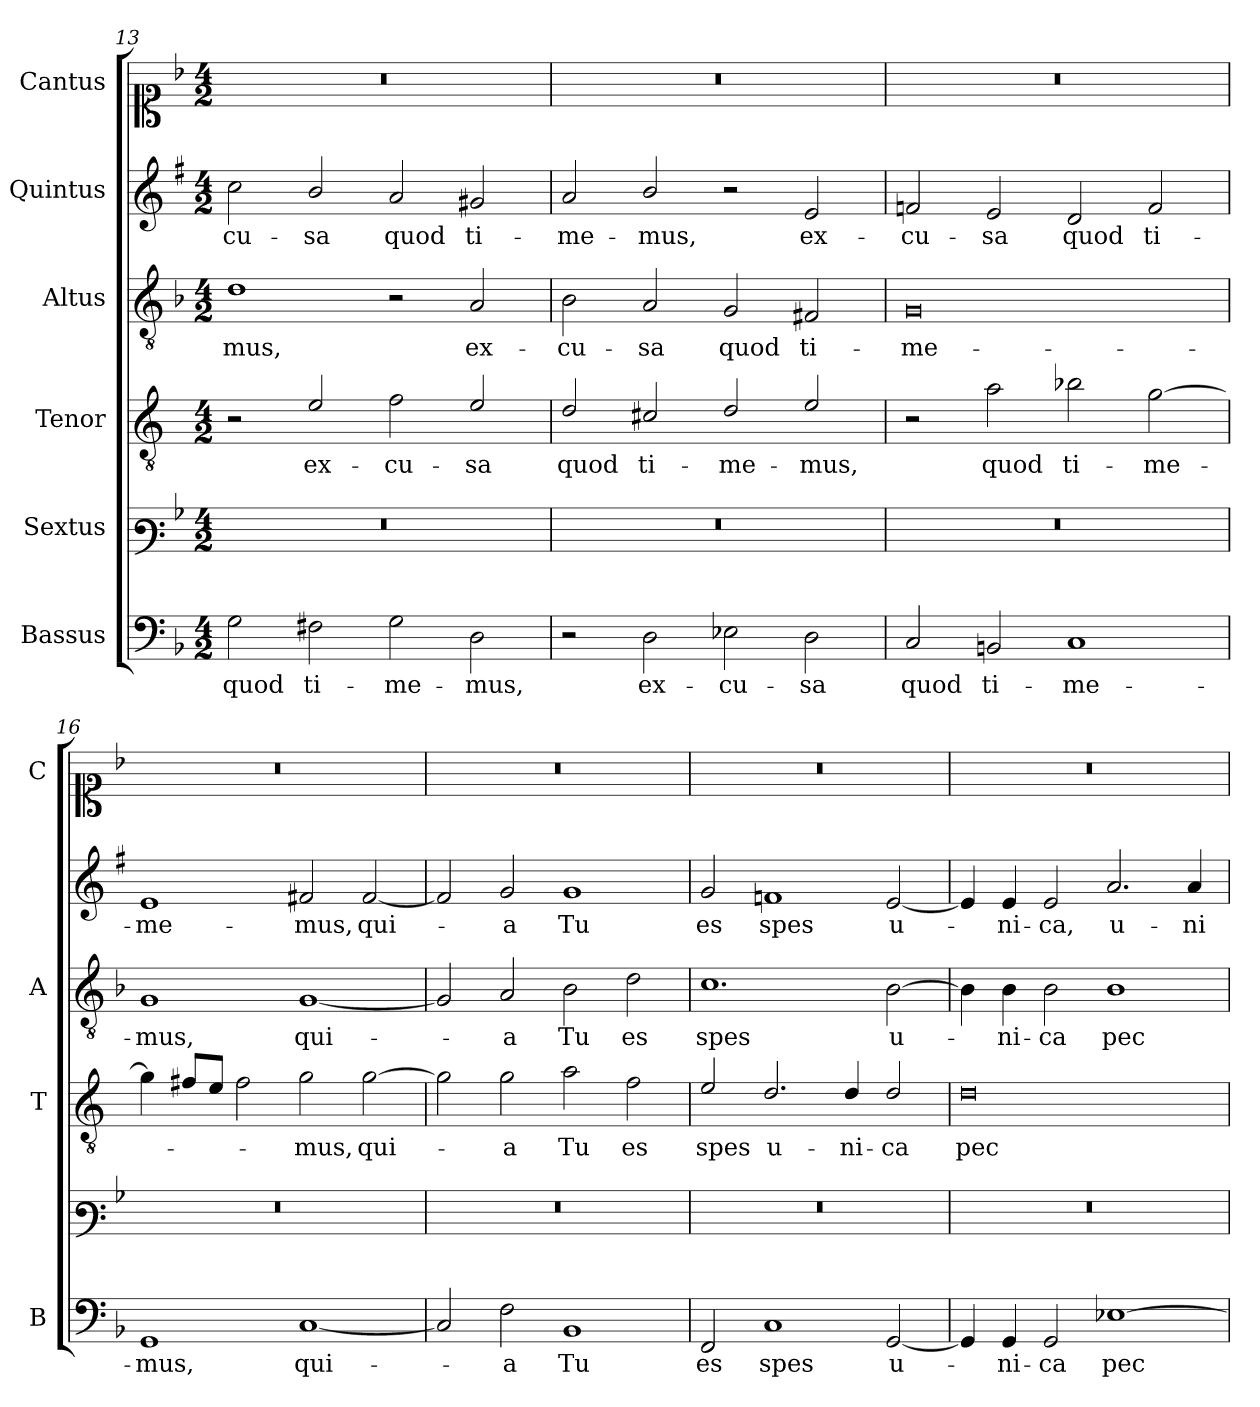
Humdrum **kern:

**kern	**text	**kern	**kern	**text	**kern	**text	**kern	**text	**kern
*part6	*part6	*part5	*part4	*part4	*part3	*part3	*part2	*part2	*part1
*staff6	*staff6	*staff5	*staff4	*staff4	*staff3	*staff3	*staff2	*staff2	*staff1
*I"Bassus	*	*I"Sextus	*I"Tenor	*	*I"Altus	*	*I"Quintus	*	*I"Cantus
*I'B	*	*	*I'T	*	*I'A	*	*	*	*I'C
*clefF4	*	*clefF3	*clefGv2	*	*clefGv2	*	*clefG2	*	*clefC1
*	*	*	*ITrd4c7	*	*	*	*ITrd1c2	*	*
*k[b-]	*	*k[b-]	*k[b-]	*	*k[b-]	*	*k[b-]	*	*k[b-]
*F:	*	*F:	*F:	*	*F:	*	*F:	*	*F:
*M4/2	*	*M4/2	*M4/2	*	*M4/2	*	*M4/2	*	*M4/2
=13	=13	=13	=13	=13	=13	=13	=13	=13	=13
!	!LO:LY:b	!	!	!	!	!LO:LY:b	!	!LO:LY:b	!
2G\	quod	0r	2r	.	1d	-mus,	2b-\	-cu-	0r
!	!LO:LY:b	!	!	!LO:LY:b	!	!	!	!LO:LY:b	!
2F#X\	ti-	.	2A/	ex-	.	.	2a/	-sa	.
!	!LO:LY:b	!	!	!LO:LY:b	!	!	!	!LO:LY:b	!
2G\	-me-	.	2B-\	-cu-	2r	.	2g/	quod	.
!	!LO:LY:b	!	!	!LO:LY:b	!	!LO:LY:b	!	!LO:LY:b	!
2D\	-mus,	.	2A/	-sa	2A/	ex-	2f#X/	ti-	.
=14	=14	=14	=14	=14	=14	=14	=14	=14	=14
!	!	!	!	!LO:LY:b	!	!LO:LY:b	!	!LO:LY:b	!
2r	.	0r	2G/	quod	2B-\	-cu-	2g/	-me-	0r
!	!LO:LY:b	!	!	!LO:LY:b	!	!LO:LY:b	!	!LO:LY:b	!
2D\	ex-	.	2F#X/	ti-	2A/	-sa	2a/	-mus,	.
!	!LO:LY:b	!	!	!LO:LY:b	!	!LO:LY:b	!	!	!
2E-X\	-cu-	.	2G/	-me-	2G/	quod	2r	.	.
!	!LO:LY:b	!	!	!LO:LY:b	!	!LO:LY:b	!	!LO:LY:b	!
2D\	-sa	.	2A/	-mus,	2F#X/	ti-	2d/	ex-	.
=15	=15	=15	=15	=15	=15	=15	=15	=15	=15
!	!LO:LY:b	!	!	!	!	!LO:LY:b	!	!LO:LY:b	!
2C/	quod	0r	2r	.	0G	-me-	2e-X/	-cu-	0r
!	!LO:LY:b	!	!	!LO:LY:b	!	!	!	!LO:LY:b	!
2BBn/	ti-	.	2d\	quod	.	.	2d/	-sa	.
!	!LO:LY:b	!	!	!LO:LY:b	!	!	!	!LO:LY:b	!
1C	-me-	.	2e-X\	ti-	.	.	2c/	quod	.
!	!	!	!	!LO:LY:b	!	!	!	!LO:LY:b	!
.	.	.	[2c\	-me-	.	.	2e-/	ti-	.
=16	=16	=16	=16	=16	=16	=16	=16	=16	=16
!	!LO:LY:b	!	!	!	!	!LO:LY:b	!	!LO:LY:b	!
1GG	-mus,	0r	4c\]	.	1G	-mus,	1d	-me-	0r
.	.	.	8Bn/L	.	.	.	.	.	.
.	.	.	8A/J	.	.	.	.	.	.
.	.	.	2B\	.	.	.	.	.	.
!	!LO:LY:b	!	!	!LO:LY:b	!	!LO:LY:b	!	!LO:LY:b	!
[1C	qui-	.	2c\	-mus,	[1G	qui-	2eni/	-mus,	.
!	!	!	!	!LO:LY:b	!	!	!	!LO:LY:b	!
.	.	.	[2c\	qui-	.	.	[2e/	qui-	.
=17	=17	=17	=17	=17	=17	=17	=17	=17	=17
2C/]	.	0r	2c\]	.	2G/]	.	2e/]	.	0r
!	!LO:LY:b	!	!	!LO:LY:b	!	!LO:LY:b	!	!LO:LY:b	!
2F\	-a	.	2c\	-a	2A/	-a	2f/	-a	.
!	!LO:LY:b	!	!	!LO:LY:b	!	!LO:LY:b	!	!LO:LY:b	!
1BB-	Tu	.	2d\	Tu	2B-\	Tu	1f	Tu	.
!	!	!	!	!LO:LY:b	!	!LO:LY:b	!	!	!
.	.	.	2B-\	es	2d\	es	.	.	.
!!LO:LB:g=z
=18	=18	=18	=18	=18	=18	=18	=18	=18	=18
!	!LO:LY:b	!	!	!LO:LY:b	!	!LO:LY:b	!	!LO:LY:b	!
2FF/	es	0r	2A/	spes	1.c	spes	2f/	es	0r
!	!LO:LY:b	!	!	!LO:LY:b	!	!	!	!LO:LY:b	!
1C	spes	.	2.G/	u-	.	.	1e-X	spes	.
!	!	!	!	!LO:LY:b	!	!	!	!	!
.	.	.	4G/	-ni-	.	.	.	.	.
!	!LO:LY:b	!	!	!LO:LY:b	!	!LO:LY:b	!	!LO:LY:b	!
[2GG/	u-	.	2G/	-ca	[2B-\	u-	[2d/	u-	.
=19	=19	=19	=19	=19	=19	=19	=19	=19	=19
!	!	!	!	!LO:LY:b	!	!	!	!	!
4GG/]	.	0r	0G	pec-	4B-\]	.	4d/]	.	0r
!	!LO:LY:b	!	!	!	!	!LO:LY:b	!	!LO:LY:b	!
4GG/	-ni-	.	.	.	4B-\	-ni-	4d/	-ni-	.
!	!LO:LY:b	!	!	!	!	!LO:LY:b	!	!LO:LY:b	!
2GG/	-ca	.	.	.	2B-\	-ca	2d/	-ca,	.
!	!LO:LY:b	!	!	!	!	!LO:LY:b	!	!LO:LY:b	!
[1E-X	pec-	.	.	.	1B-	pec-	2.g/	u-	.
!	!	!	!	!	!	!	!	!LO:LY:b	!
.	.	.	.	.	.	.	4g/	-ni-	.
=	=	=	=	=	=	=	=	=	=
*-	*-	*-	*-	*-	*-	*-	*-	*-	*-
